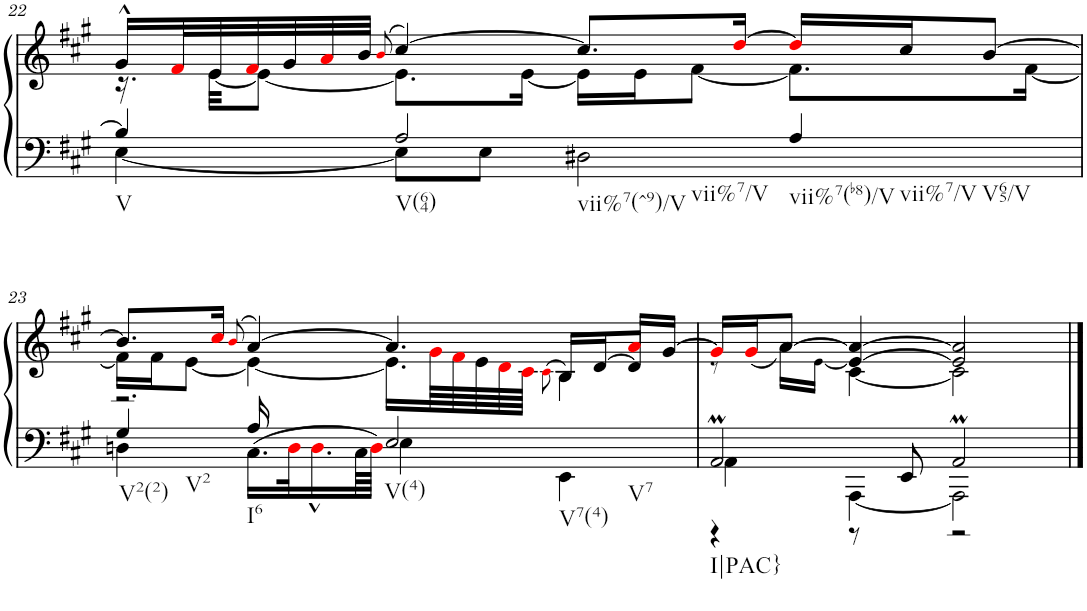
**kern	**kern
*part1	*part1
*staff2	*staff1
*I"Clavecin	*
!!LO:PB:g=z
*clefF4	*clefG2
*k[f#c#g#]	*k[f#c#g#]
*A:	*A:
*M4/4	*M4/4
*met(c)	*met(c)
=22	=22
*^	*^
!LO:TX:b:t=V	!	!	!
4B/]	[4E\	16g#^^/LL	16.r
.	.	32f#i/L	.
.	.	32e/	[32e\KKL
.	.	32f#i/	8e\J_
.	.	32g#/	.
.	.	32ai/	.
.	.	32b/JJJ	.
.	.	(>8qbi/	.
!LO:TX:b:t=V(64)	!	!	!
!LO:TX:b:t=vii%7(^9)/V	!	!	!
!LO:TX:b:t=vii%7/V	!	!	!
2A/	8E\L]	[4cc#/)	8.e\L]
.	8E\J	.	.
.	.	.	[16e\Jk
.	2D#X\	8.cc#/L]	16e\LL]
.	.	.	16e\J
.	.	.	[8f#\J
.	.	[16ddi/Jk	.
!LO:TX:b:t=vii%7(b8)/V	!	!	!
!LO:TX:b:t=vii%7/V	!	!	!
!LO:TX:b:t=V65/V	!	!	!
4A/	.	16ddi/LL]	8.f#\L]
.	.	16cc#/J	.
.	.	[8b/J	.
.	.	.	[16f#\Jk
!!LO:LB:g=z
=23	=23	=23	=23
*	*	*	*^
!LO:TX:b:t=V2(2)	!	!	!	!
!LO:TX:b:t=V2	!	!	!	!
4G#/	4Dn\	8.b/L]	16f#\LL]	2.r
.	.	.	16f#\J	.
.	.	.	[8e\J	.
.	.	16cc#i/Jk	.	.
.	.	(>8qbi/	.	.
!LO:TX:b:t=I6	!	!	!	!
16A/	16.C#\LL	[4a/)	4e\_	.
8.ryy	.	.	.	.
.	32Di\K	.	.	.
.	16.D^^i\	.	.	.
.	64C#\LL	.	.	.
.	64Di\JJJJ	.	.	.
!LO:TX:b:t=V(4)	!	!	!	!
!LO:TX:b:t=V7(4)	!	!	!	!
!LO:TX:b:t=V7	!	!	!	!
2E/	4E\	4.a/]	16.e\LL]	.
*	*	*	*Xtuplet	*
.	.	.	48.g#i\LL	.
.	.	.	48.f#i\	.
.	.	.	48.e\	.
.	.	.	48.di\	.
.	.	.	48.c#i\JJJJ	.
.	.	.	(>8qc#i\	.
.	4EE\	.	16B/LL)	4B\
.	.	.	[16d/J	.
.	.	16ai/LL	8d/J]	.
.	.	[16g#/JJ	.	.
*	*	*	*v	*v
=24	=24	=24	=24
*	*^	*	*
!LO:TX:b:t=I|PAC}	!	!	!	!
2AAM/	4AA\	4r	16g#i/LL]	8r
.	.	.	(<16g#i/J	.
.	.	.	[8a/J	16a\LL)
.	.	.	.	[16e!\JJ
.	[4AAA\	8r	4e/_ 4a/_	[4c#\
.	.	8EE/	.	.
2AAM/	2AAA\]	2r	2e/] 2a/]	2c#\]
*v	*v	*v	*	*
*	*v	*v
==	==
*-	*-
